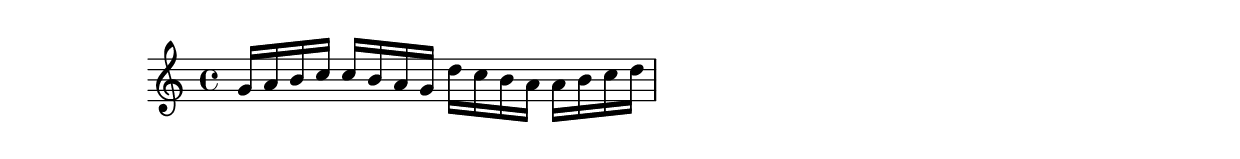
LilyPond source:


\version "2.2.0"
\header { texidoc = "@cindex Beam Damp
Beams are less steep than the notes they encompass. " }

\score{
	\notes\relative c''{
%		\stemUp
%		 a16[ b b c]
%		 c[ b b a]
%		\stemDown
%		 c[ b b a]
%		 a[ b b c]
		\stemUp
		 g16[ a b c]
		 c[ b a g]
		\stemDown
		 d'[ c b a]
		 a[ b c d]
	}
	\paper{
		raggedright = ##t
	}
}


